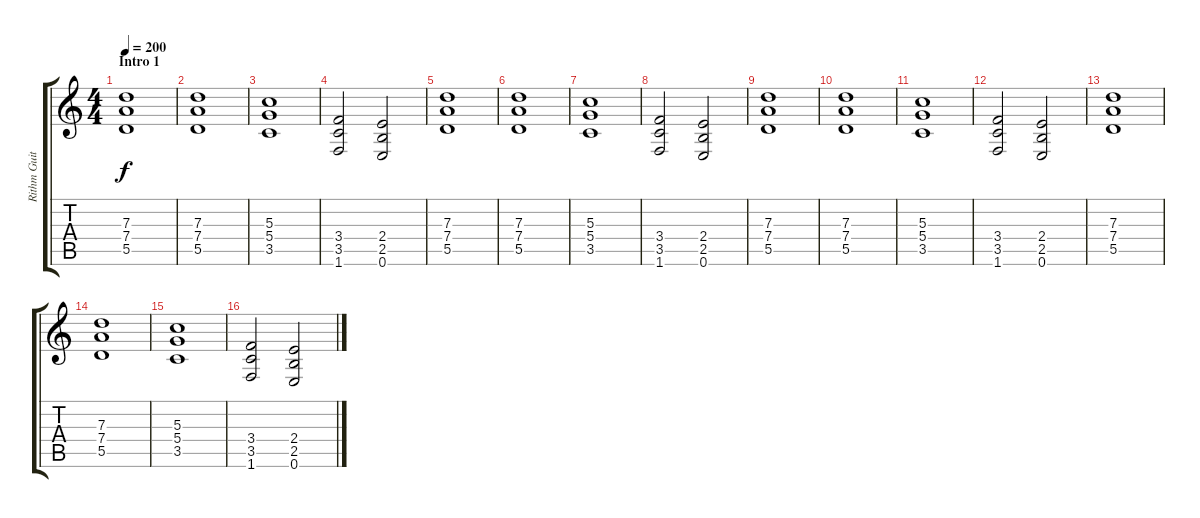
\track ("Rithm Guitar" "Rithm Guit") {instrument distortionguitar}
\staff {score tabs}
\tuning (E4 B3 G3 D3 A2 E2) {hide}
\ts (4 4)
\section ("" "Intro 1")
\tempo 200
\clef g2
\ks c
(7.3 7.4 5.5).1{dy f instrument distortionguitar} |
(7.3 7.4 5.5).1 |
(5.3 5.4 3.5).1 |
(3.4 3.5 1.6).2 (2.4 2.5 0.6).2 |
(7.3 7.4 5.5).1 |
(7.3 7.4 5.5).1 |
(5.3 5.4 3.5).1 |
(3.4 3.5 1.6).2 (2.4 2.5 0.6).2 |
(7.3 7.4 5.5).1 |
(7.3 7.4 5.5).1 |
(5.3 5.4 3.5).1 |
(3.4 3.5 1.6).2 (2.4 2.5 0.6).2 |
(7.3 7.4 5.5).1 |
(7.3 7.4 5.5).1 |
(5.3 5.4 3.5).1 |
(3.4 3.5 1.6).2 (2.4 2.5 0.6).2
